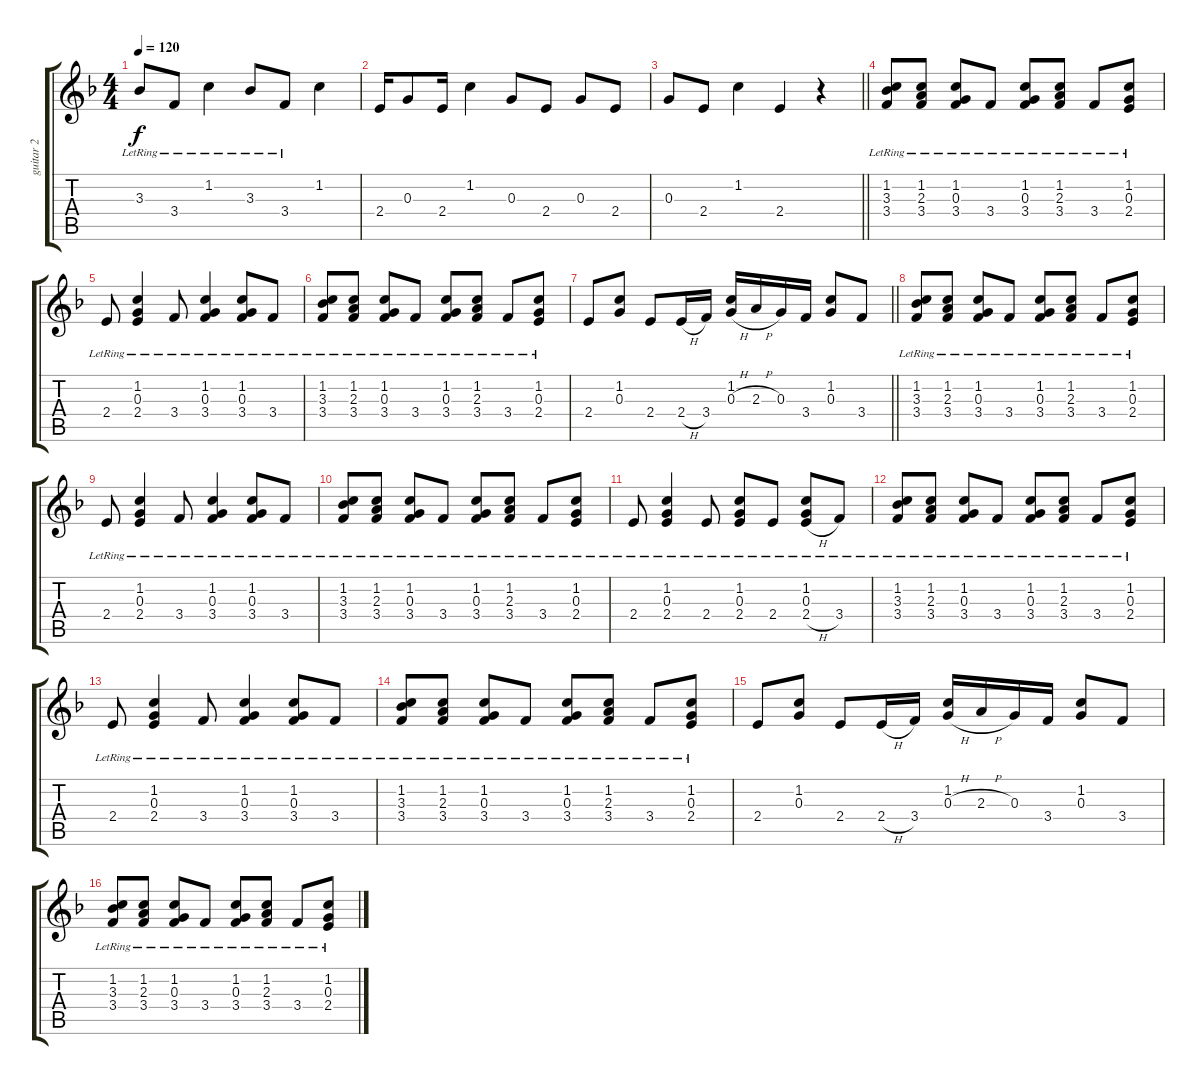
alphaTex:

\track ("guitar 2" "guitar 2") {instrument electricguitarclean}
\staff {score tabs}
\tuning (E4 B3 G3 D3 A2 E2) {hide}
\ts (4 4)
\tempo 120
\clef g2
\ks f
3.3{lr}.8{dy f} 3.4{lr}.8 1.2{lr}.4 3.3{lr}.8 3.4{lr}.8 1.2.4 |
2.4.16 0.3.8 2.4.16 1.2.4 0.3.8 2.4.8 0.3.8 2.4.8 |
\barLineRight lightlight
0.3.8 2.4.8 1.2.4 2.4.4 r.4 |
(1.2{lr} 3.3{lr} 3.4{lr}).8 (1.2{lr} 2.3{lr} 3.4{lr}).8 (1.2{lr} 0.3{lr} 3.4{lr}).8 3.4{lr}.8 (1.2{lr} 0.3{lr} 3.4{lr}).8 (1.2{lr} 2.3{lr} 3.4{lr}).8 3.4{lr}.8 (1.2{lr} 0.3{lr} 2.4{lr}).8 |
2.4{lr}.8 (1.2{lr} 0.3{lr} 2.4{lr}).4 3.4{lr}.8 (1.2{lr} 0.3{lr} 3.4{lr}).4 (1.2{lr} 0.3{lr} 3.4{lr}).8 3.4{lr}.8 |
(1.2{lr} 3.3{lr} 3.4{lr}).8 (1.2{lr} 2.3{lr} 3.4{lr}).8 (1.2{lr} 0.3{lr} 3.4{lr}).8 3.4{lr}.8 (1.2{lr} 0.3{lr} 3.4{lr}).8 (1.2{lr} 2.3{lr} 3.4{lr}).8 3.4{lr}.8 (1.2{lr} 0.3{lr} 2.4{lr}).8 |
\barLineRight lightlight
2.4.8 (1.2 0.3).8 2.4.8 2.4{h}.16 3.4.16 (1.2 0.3{h}).16 2.3{h}.16 0.3.16 3.4.16 (1.2 0.3).8 3.4.8 |
(1.2{lr} 3.3{lr} 3.4{lr}).8 (1.2{lr} 2.3{lr} 3.4{lr}).8 (1.2{lr} 0.3{lr} 3.4{lr}).8 3.4{lr}.8 (1.2{lr} 0.3{lr} 3.4{lr}).8 (1.2{lr} 2.3{lr} 3.4{lr}).8 3.4{lr}.8 (1.2{lr} 0.3{lr} 2.4{lr}).8 |
2.4{lr}.8 (1.2{lr} 0.3{lr} 2.4{lr}).4 3.4{lr}.8 (1.2{lr} 0.3{lr} 3.4{lr}).4 (1.2{lr} 0.3{lr} 3.4{lr}).8 3.4{lr}.8 |
(1.2{lr} 3.3{lr} 3.4{lr}).8 (1.2{lr} 2.3{lr} 3.4{lr}).8 (1.2{lr} 0.3{lr} 3.4{lr}).8 3.4{lr}.8 (1.2{lr} 0.3{lr} 3.4{lr}).8 (1.2{lr} 2.3{lr} 3.4{lr}).8 3.4{lr}.8 (1.2{lr} 0.3{lr} 2.4{lr}).8 |
2.4{lr}.8 (1.2{lr} 0.3{lr} 2.4{lr}).4 2.4{lr}.8 (1.2{lr} 0.3{lr} 2.4{lr}).8 2.4{lr}.8 (1.2{lr} 0.3{lr} 2.4{h lr}).8 3.4{lr}.8 |
(1.2{lr} 3.3{lr} 3.4{lr}).8 (1.2{lr} 2.3{lr} 3.4{lr}).8 (1.2{lr} 0.3{lr} 3.4{lr}).8 3.4{lr}.8 (1.2{lr} 0.3{lr} 3.4{lr}).8 (1.2{lr} 2.3{lr} 3.4{lr}).8 3.4{lr}.8 (1.2{lr} 0.3{lr} 2.4{lr}).8 |
2.4{lr}.8 (1.2{lr} 0.3{lr} 2.4{lr}).4 3.4{lr}.8 (1.2{lr} 0.3{lr} 3.4{lr}).4 (1.2{lr} 0.3{lr} 3.4{lr}).8 3.4{lr}.8 |
(1.2{lr} 3.3{lr} 3.4{lr}).8 (1.2{lr} 2.3{lr} 3.4{lr}).8 (1.2{lr} 0.3{lr} 3.4{lr}).8 3.4{lr}.8 (1.2{lr} 0.3{lr} 3.4{lr}).8 (1.2{lr} 2.3{lr} 3.4{lr}).8 3.4{lr}.8 (1.2{lr} 0.3{lr} 2.4{lr}).8 |
2.4.8 (1.2 0.3).8 2.4.8 2.4{h}.16 3.4.16 (1.2 0.3{h}).16 2.3{h}.16 0.3.16 3.4.16 (1.2 0.3).8 3.4.8 |
(1.2{lr} 3.3{lr} 3.4{lr}).8 (1.2{lr} 2.3{lr} 3.4{lr}).8 (1.2{lr} 0.3{lr} 3.4{lr}).8 3.4{lr}.8 (1.2{lr} 0.3{lr} 3.4{lr}).8 (1.2{lr} 2.3{lr} 3.4{lr}).8 3.4{lr}.8 (1.2{lr} 0.3{lr} 2.4{lr}).8
